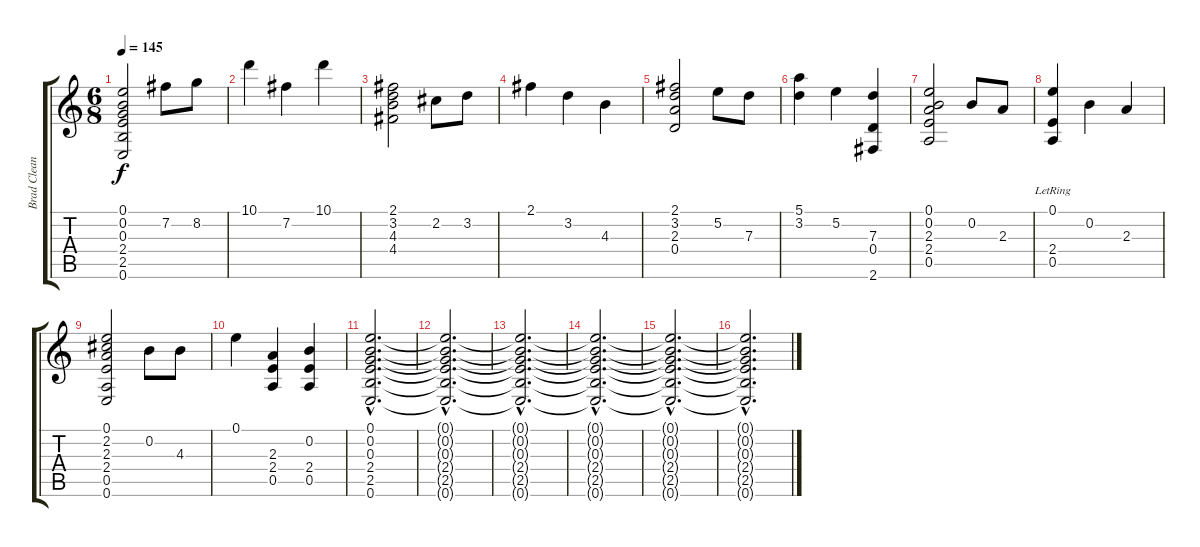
\track ("Brad Clean" "Brad Clean") {instrument electricguitarjazz}
\staff {score tabs}
\tuning (E4 B3 G3 D3 A2 E2) {hide}
\ts (6 8)
\tempo 145
\clef g2
\ks c
(0.1 0.2 0.3 2.4 2.5 0.6).2{dy f} 7.2.8 8.2.8 |
10.1.4 7.2.4 10.1.4 |
(2.1 3.2 4.3 4.4).2 2.2.8 3.2.8 |
2.1.4 3.2.4 4.3.4 |
(2.1 3.2 2.3 0.4).2 5.2.8 7.3.8 |
(5.1 3.2).4 5.2.4 (7.3 0.4 2.6).4 |
(0.1 0.2 2.3 2.4 0.5).2 0.2.8 2.3.8 |
(0.1 2.4{lr} 0.5{lr}).4 0.2.4 2.3.4 |
(0.1 2.2 2.3 2.4 0.5 0.6).2 0.2.8 4.3.8 |
0.1.4 (2.3 2.4 0.5).4 (0.2 2.4 0.5).4 |
(0.1{hac} 0.2{hac} 0.3{hac} 2.4{hac} 2.5{hac} 0.6{hac}).2{d} |
(0.1{hac t} 0.2{hac t} 0.3{hac t} 2.4{hac t} 2.5{hac t} 0.6{hac t}).2{d} |
(0.1{hac t} 0.2{hac t} 0.3{hac t} 2.4{hac t} 2.5{hac t} 0.6{hac t}).2{d} |
(0.1{hac t} 0.2{hac t} 0.3{hac t} 2.4{hac t} 2.5{hac t} 0.6{hac t}).2{d} |
(0.1{hac t} 0.2{hac t} 0.3{hac t} 2.4{hac t} 2.5{hac t} 0.6{hac t}).2{d} |
(0.1{hac t} 0.2{hac t} 0.3{hac t} 2.4{hac t} 2.5{hac t} 0.6{hac t}).2{d}
